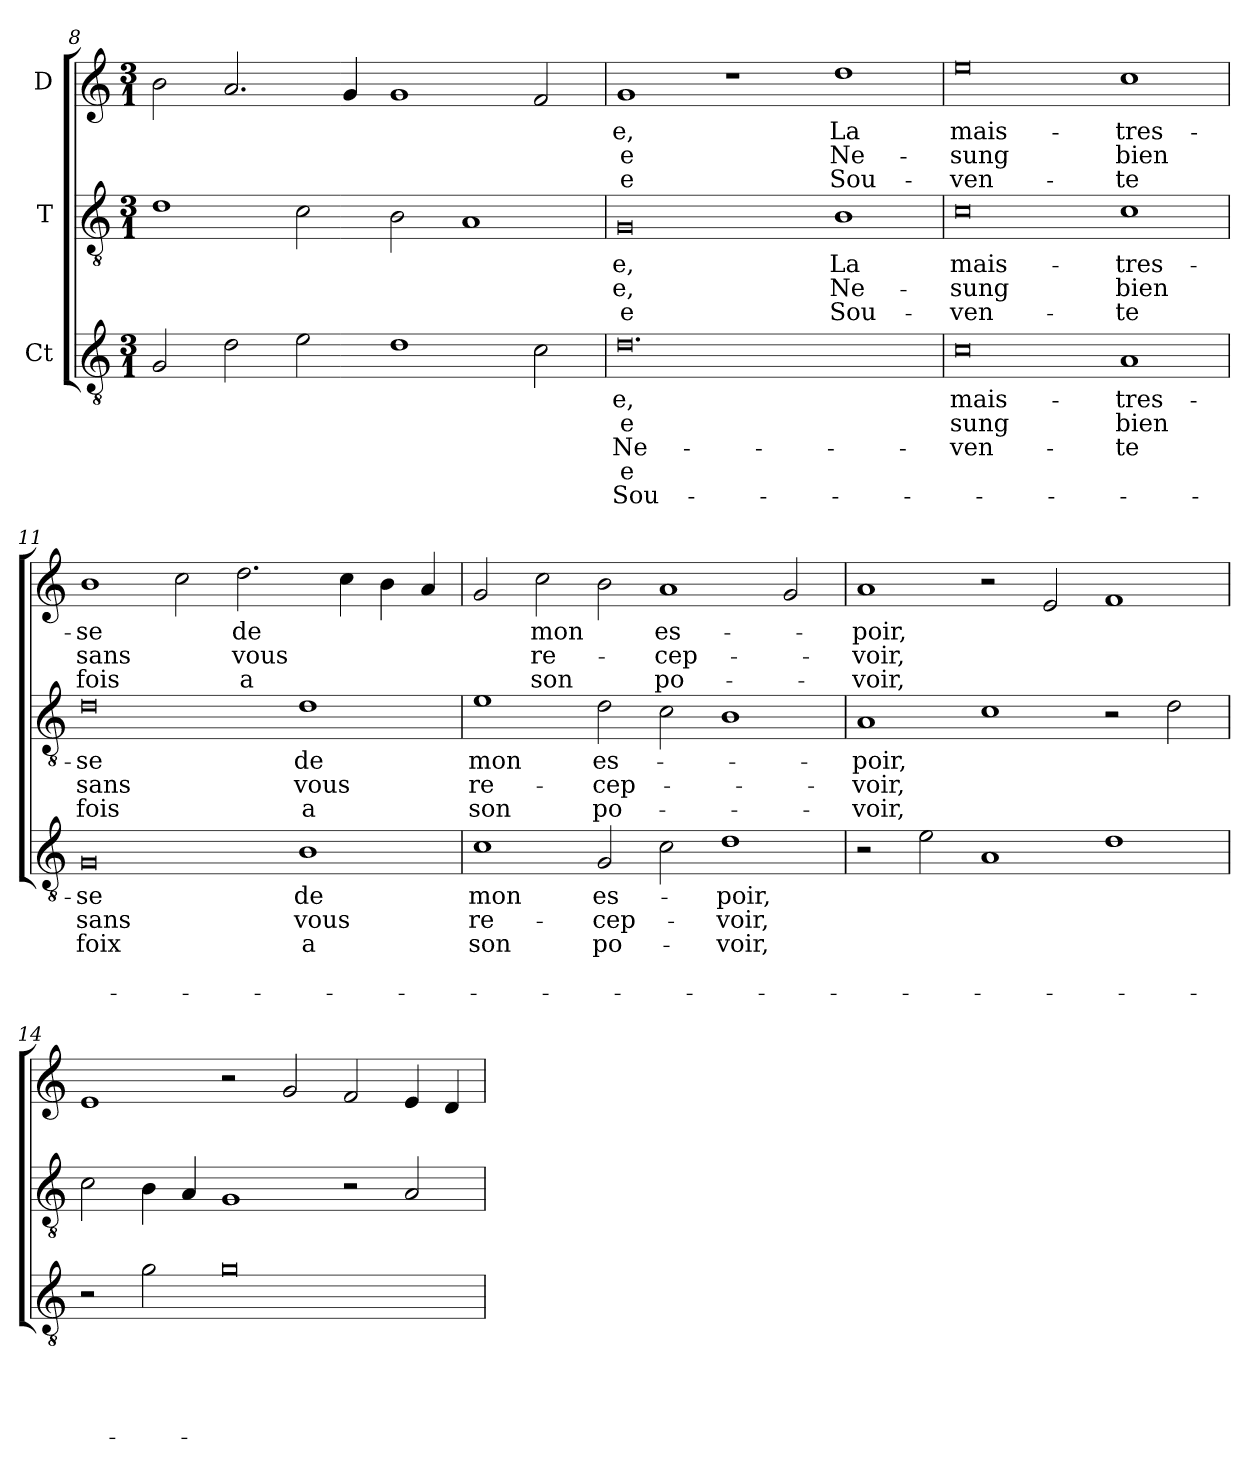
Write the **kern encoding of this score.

**kern	**text	**text	**text	**text	**text	**kern	**text	**text	**text	**kern	**text	**text	**text
*part3	*part3	*part3	*part3	*part3	*part3	*part2	*part2	*part2	*part2	*part1	*part1	*part1	*part1
*staff3	*staff3	*staff3	*staff3	*staff3	*staff3	*staff2	*staff2	*staff2	*staff2	*staff1	*staff1	*staff1	*staff1
*I"Ct	*	*	*	*	*	*I"T	*	*	*	*I"D	*	*	*
*clefGv2	*	*	*	*	*	*clefGv2	*	*	*	*clefG2	*	*	*
*ITrd7c12	*	*	*	*	*	*ITrd7c12	*	*	*	*	*	*	*
*k[]	*	*	*	*	*	*k[]	*	*	*	*k[]	*	*	*
*C:	*	*	*	*	*	*C:	*	*	*	*C:	*	*	*
*M3/1	*	*	*	*	*	*M3/1	*	*	*	*M3/1	*	*	*
=8	=8	=8	=8	=8	=8	=8	=8	=8	=8	=8	=8	=8	=8
2GGi/	.	.	.	.	.	1Di\	.	.	.	2bi\	.	.	.
2Di\	.	.	.	.	.	.	.	.	.	2.ai/	.	.	.
2Ei\	.	.	.	.	.	2Ci\	.	.	.	.	.	.	.
.	.	.	.	.	.	.	.	.	.	4gi/	.	.	.
1Di\	.	.	.	.	.	2BBi\	.	.	.	1gi/	.	.	.
.	.	.	.	.	.	1AAi/	.	.	.	.	.	.	.
2Ci\	.	.	.	.	.	.	.	.	.	2fi/	.	.	.
=9	=9	=9	=9	=9	=9	=9	=9	=9	=9	=9	=9	=9	=9
!	!LO:LY:b:color=#000000	!LO:LY:b:color=#000000	!LO:LY:b:color=#000000	!LO:LY:b:color=#000000	!LO:LY:b:color=#000000	!	!	!	!	!	!	!	!
!	!	!	!	!	!	!	!LO:LY:b:color=#000000	!LO:LY:b:color=#000000	!LO:LY:b:color=#000000	!	!	!	!
!	!	!	!	!	!	!	!	!	!	!	!LO:LY:b:color=#000000	!LO:LY:b:color=#000000	!LO:LY:b:color=#000000
0.Di\	-e,	-e	Ne-	-e	Sou-	0GGi/	-e,	-e,	-e	1gi/	-e,	-e	-e
.	.	.	.	.	.	.	.	.	.	1r	.	.	.
!	!	!	!	!	!	!	!LO:LY:b:color=#000000	!LO:LY:b:color=#000000	!LO:LY:b:color=#000000	!	!	!	!
!	!	!	!	!	!	!	!	!	!	!	!LO:LY:b:color=#000000	!LO:LY:b:color=#000000	!LO:LY:b:color=#000000
.	.	.	.	.	.	1BBi/	La	Ne-	Sou-	1ddi\	La	Ne-	Sou-
=10	=10	=10	=10	=10	=10	=10	=10	=10	=10	=10	=10	=10	=10
!	!LO:LY:b:color=#000000	!LO:LY:b:color=#000000	!LO:LY:b:color=#000000	!	!	!	!	!	!	!	!	!	!
!	!	!	!	!	!	!	!LO:LY:b:color=#000000	!LO:LY:b:color=#000000	!LO:LY:b:color=#000000	!	!	!	!
!	!	!	!	!	!	!	!	!	!	!	!LO:LY:b:color=#000000	!LO:LY:b:color=#000000	!LO:LY:b:color=#000000
0Ci\	mais-	-sung	-ven-	.	.	0Ci\	mais-	-sung	-ven-	0eei\	mais-	-sung	-ven-
!	!LO:LY:b:color=#000000	!LO:LY:b:color=#000000	!LO:LY:b:color=#000000	!	!	!	!	!	!	!	!	!	!
!	!	!	!	!	!	!	!LO:LY:b:color=#000000	!LO:LY:b:color=#000000	!LO:LY:b:color=#000000	!	!	!	!
!	!	!	!	!	!	!	!	!	!	!	!LO:LY:b:color=#000000	!LO:LY:b:color=#000000	!LO:LY:b:color=#000000
1AAi/	-tres-	bien	-te	.	.	1Ci\	-tres-	bien	-te	1cci\	-tres-	bien	-te
!!LO:LB:g=z
=11	=11	=11	=11	=11	=11	=11	=11	=11	=11	=11	=11	=11	=11
!	!LO:LY:b:color=#000000	!LO:LY:b:color=#000000	!LO:LY:b:color=#000000	!	!	!	!	!	!	!	!	!	!
!	!	!	!	!	!	!	!LO:LY:b:color=#000000	!LO:LY:b:color=#000000	!LO:LY:b:color=#000000	!	!	!	!
!	!	!	!	!	!	!	!	!	!	!	!LO:LY:b:color=#000000	!LO:LY:b:color=#000000	!LO:LY:b:color=#000000
0GGi/	-se	sans	foix	.	.	0Di\	-se	sans	fois	1bi/	-se	sans	fois
.	.	.	.	.	.	.	.	.	.	2cci\	.	.	.
!	!	!	!	!	!	!	!	!	!	!	!LO:LY:b:color=#000000	!LO:LY:b:color=#000000	!LO:LY:b:color=#000000
.	.	.	.	.	.	.	.	.	.	2.ddi\	de	vous	a
!	!LO:LY:b:color=#000000	!LO:LY:b:color=#000000	!LO:LY:b:color=#000000	!	!	!	!	!	!	!	!	!	!
!	!	!	!	!	!	!	!LO:LY:b:color=#000000	!LO:LY:b:color=#000000	!LO:LY:b:color=#000000	!	!	!	!
1BBi/	de	vous	a	.	.	1Di\	de	vous	a	.	.	.	.
.	.	.	.	.	.	.	.	.	.	4cci\	.	.	.
.	.	.	.	.	.	.	.	.	.	4bi\	.	.	.
.	.	.	.	.	.	.	.	.	.	4ai/	.	.	.
=12	=12	=12	=12	=12	=12	=12	=12	=12	=12	=12	=12	=12	=12
!	!LO:LY:b:color=#000000	!LO:LY:b:color=#000000	!LO:LY:b:color=#000000	!	!	!	!	!	!	!	!	!	!
!	!	!	!	!	!	!	!LO:LY:b:color=#000000	!LO:LY:b:color=#000000	!LO:LY:b:color=#000000	!	!	!	!
1Ci\	mon	re-	son	.	.	1Ei\	mon	re-	son	2gi/	.	.	.
!	!	!	!	!	!	!	!	!	!	!	!LO:LY:b:color=#000000	!LO:LY:b:color=#000000	!LO:LY:b:color=#000000
.	.	.	.	.	.	.	.	.	.	2cci\	mon	re-	son
!	!LO:LY:b:color=#000000	!LO:LY:b:color=#000000	!LO:LY:b:color=#000000	!	!	!	!	!	!	!	!	!	!
!	!	!	!	!	!	!	!LO:LY:b:color=#000000	!LO:LY:b:color=#000000	!LO:LY:b:color=#000000	!	!	!	!
2GGi/	es-	-cep-	po-	.	.	2Di\	es-	-cep-	po-	2bi\	.	.	.
!	!	!	!	!	!	!	!	!	!	!	!LO:LY:b:color=#000000	!LO:LY:b:color=#000000	!LO:LY:b:color=#000000
2Ci\	.	.	.	.	.	2Ci\	.	.	.	1ai/	es-	-cep-	po-
!	!LO:LY:b:color=#000000	!LO:LY:b:color=#000000	!LO:LY:b:color=#000000	!	!	!	!	!	!	!	!	!	!
1Di\	-poir,	-voir,	-voir,	.	.	1BBi/	.	.	.	.	.	.	.
.	.	.	.	.	.	.	.	.	.	2gi/	.	.	.
=13	=13	=13	=13	=13	=13	=13	=13	=13	=13	=13	=13	=13	=13
!	!	!	!	!	!	!	!LO:LY:b:color=#000000	!LO:LY:b:color=#000000	!LO:LY:b:color=#000000	!	!	!	!
!	!	!	!	!	!	!	!	!	!	!	!LO:LY:b:color=#000000	!LO:LY:b:color=#000000	!LO:LY:b:color=#000000
2r	.	.	.	.	.	1AAi/	-poir,	-voir,	-voir,	1ai/	-poir,	-voir,	-voir,
2Ei\	.	.	.	.	.	.	.	.	.	.	.	.	.
1AAi/	.	.	.	.	.	1Ci\	.	.	.	2r	.	.	.
.	.	.	.	.	.	.	.	.	.	2ei/	.	.	.
1Di\	.	.	.	.	.	2r	.	.	.	1fi/	.	.	.
.	.	.	.	.	.	2Di\	.	.	.	.	.	.	.
=14	=14	=14	=14	=14	=14	=14	=14	=14	=14	=14	=14	=14	=14
2r	.	.	.	.	.	2Ci\	.	.	.	1ei/	.	.	.
2Gi\	.	.	.	.	.	4BBi\	.	.	.	.	.	.	.
.	.	.	.	.	.	4AAi/	.	.	.	.	.	.	.
0Gi\	.	.	.	.	.	1GGi/	.	.	.	2r	.	.	.
.	.	.	.	.	.	.	.	.	.	2gi/	.	.	.
.	.	.	.	.	.	2r	.	.	.	2fi/	.	.	.
.	.	.	.	.	.	2AAi/	.	.	.	4ei/	.	.	.
.	.	.	.	.	.	.	.	.	.	4di/	.	.	.
=	=	=	=	=	=	=	=	=	=	=	=	=	=
*-	*-	*-	*-	*-	*-	*-	*-	*-	*-	*-	*-	*-	*-
